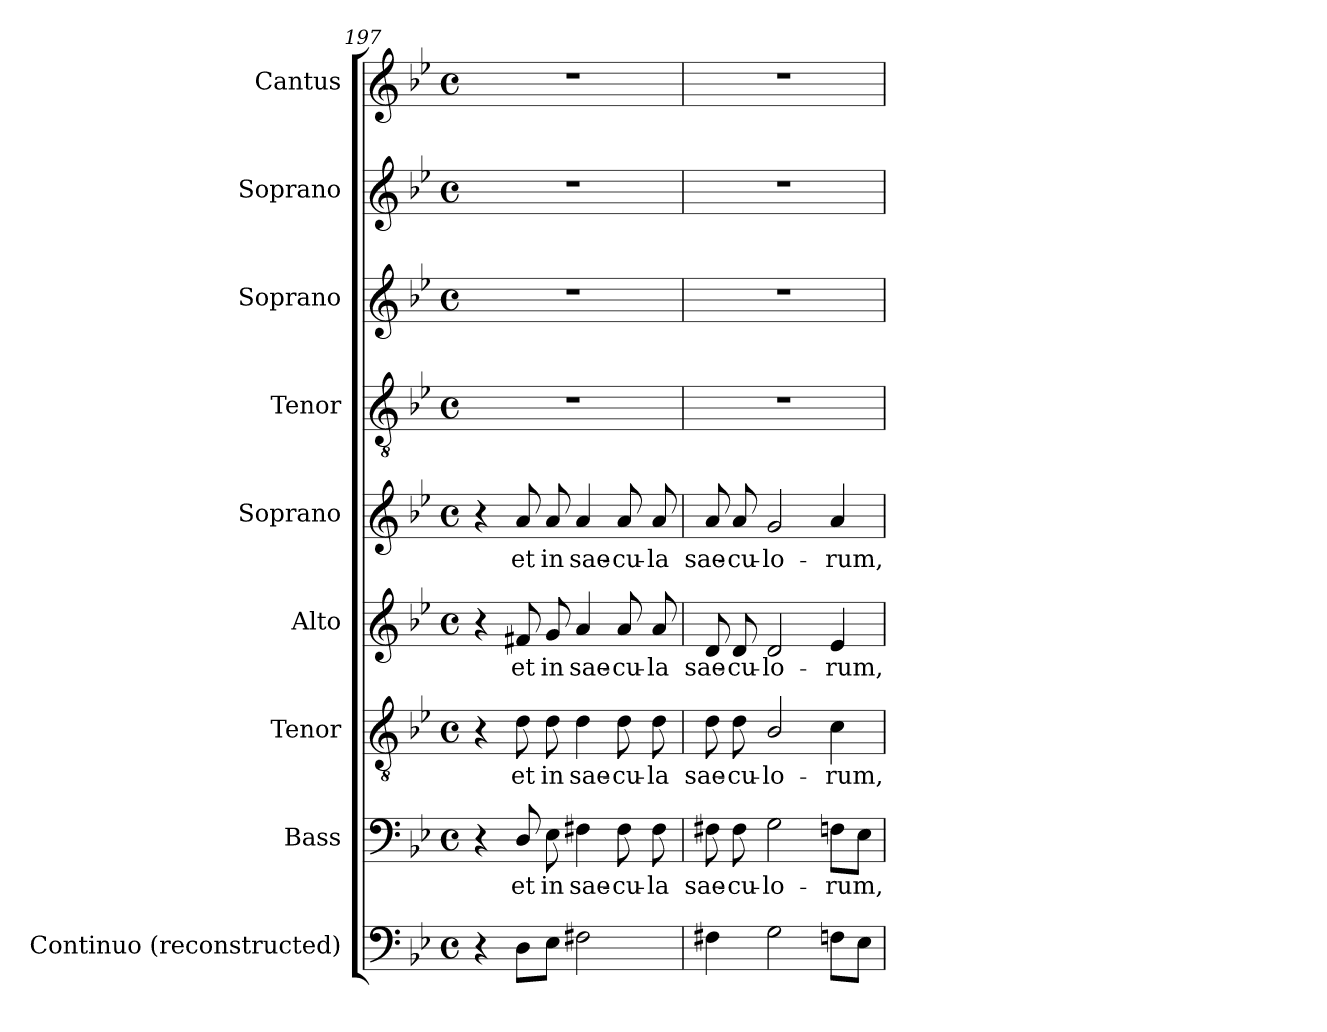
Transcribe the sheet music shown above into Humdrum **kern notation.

**kern	**kern	**text	**kern	**text	**kern	**text	**kern	**text	**kern	**kern	**kern	**kern
*part9	*part8	*part8	*part7	*part7	*part6	*part6	*part5	*part5	*part4	*part3	*part2	*part1
*staff9	*staff8	*staff8	*staff7	*staff7	*staff6	*staff6	*staff5	*staff5	*staff4	*staff3	*staff2	*staff1
*I"Continuo (reconstructed)	*I"Bass	*	*I"Tenor	*	*I"Alto	*	*I"Soprano	*	*I"Tenor	*I"Soprano	*I"Soprano	*I"Cantus
*I'Cont.	*I'B.	*	*I'T.	*	*I'A.	*	*I'S.	*	*I'T.	*I'S.	*I'S.	*
!!LO:PB:g=z
*clefF4	*clefF4	*	*clefGv2	*	*clefG2	*	*clefG2	*	*clefGv2	*clefG2	*clefG2	*clefG2
*	*	*	*ITrd7c12	*	*	*	*	*	*ITrd7c12	*	*	*
*k[b-e-]	*k[b-e-]	*	*k[b-e-]	*	*k[b-e-]	*	*k[b-e-]	*	*k[b-e-]	*k[b-e-]	*k[b-e-]	*k[b-e-]
*g:	*g:	*	*g:	*	*g:	*	*g:	*	*g:	*g:	*g:	*g:
*M4/4	*M4/4	*	*M4/4	*	*M4/4	*	*M4/4	*	*M4/4	*M4/4	*M4/4	*M4/4
*met(c)	*met(c)	*	*met(c)	*	*met(c)	*	*met(c)	*	*met(c)	*met(c)	*met(c)	*met(c)
=197	=197	=197	=197	=197	=197	=197	=197	=197	=197	=197	=197	=197
4r	4r	.	4r	.	4r	.	4r	.	1r	1r	1r	1r
!	!	!LO:LY:b:color=#000000	!	!	!	!	!	!	!	!	!	!
!	!	!	!	!LO:LY:b:color=#000000	!	!	!	!	!	!	!	!
!	!	!	!	!	!	!LO:LY:b:color=#000000	!	!	!	!	!	!
!	!	!	!	!	!	!	!	!LO:LY:b:color=#000000	!	!	!	!
8Di\L	8Di/	et	8Di\	et	8f#Xi/	et	8ai/	et	.	.	.	.
!	!	!LO:LY:b:color=#000000	!	!	!	!	!	!	!	!	!	!
!	!	!	!	!LO:LY:b:color=#000000	!	!	!	!	!	!	!	!
!	!	!	!	!	!	!LO:LY:b:color=#000000	!	!	!	!	!	!
!	!	!	!	!	!	!	!	!LO:LY:b:color=#000000	!	!	!	!
8E-i\J	8E-i\	in	8Di\	in	8gi/	in	8ai/	in	.	.	.	.
!	!	!LO:LY:b:color=#000000	!	!	!	!	!	!	!	!	!	!
!	!	!	!	!LO:LY:b:color=#000000	!	!	!	!	!	!	!	!
!	!	!	!	!	!	!LO:LY:b:color=#000000	!	!	!	!	!	!
!	!	!	!	!	!	!	!	!LO:LY:b:color=#000000	!	!	!	!
2F#Xi\	4F#Xi\	sae-	4Di\	sae-	4ai/	sae-	4ai/	sae-	.	.	.	.
!	!	!LO:LY:b:color=#000000	!	!	!	!	!	!	!	!	!	!
!	!	!	!	!LO:LY:b:color=#000000	!	!	!	!	!	!	!	!
!	!	!	!	!	!	!LO:LY:b:color=#000000	!	!	!	!	!	!
!	!	!	!	!	!	!	!	!LO:LY:b:color=#000000	!	!	!	!
.	8F#i\	-cu-	8Di\	-cu-	8ai/	-cu-	8ai/	-cu-	.	.	.	.
!	!	!LO:LY:b:color=#000000	!	!	!	!	!	!	!	!	!	!
!	!	!	!	!LO:LY:b:color=#000000	!	!	!	!	!	!	!	!
!	!	!	!	!	!	!LO:LY:b:color=#000000	!	!	!	!	!	!
!	!	!	!	!	!	!	!	!LO:LY:b:color=#000000	!	!	!	!
.	8F#i\	-la	8Di\	-la	8ai/	-la	8ai/	-la	.	.	.	.
=198	=198	=198	=198	=198	=198	=198	=198	=198	=198	=198	=198	=198
!	!	!LO:LY:b:color=#000000	!	!	!	!	!	!	!	!	!	!
!	!	!	!	!LO:LY:b:color=#000000	!	!	!	!	!	!	!	!
!	!	!	!	!	!	!LO:LY:b:color=#000000	!	!	!	!	!	!
!	!	!	!	!	!	!	!	!LO:LY:b:color=#000000	!	!	!	!
4F#Xi\	8F#Xi\	sae-	8Di\	sae-	8di/	sae-	8ai/	sae-	1r	1r	1r	1r
!	!	!LO:LY:b:color=#000000	!	!	!	!	!	!	!	!	!	!
!	!	!	!	!LO:LY:b:color=#000000	!	!	!	!	!	!	!	!
!	!	!	!	!	!	!LO:LY:b:color=#000000	!	!	!	!	!	!
!	!	!	!	!	!	!	!	!LO:LY:b:color=#000000	!	!	!	!
.	8F#i\	-cu-	8Di\	-cu-	8di/	-cu-	8ai/	-cu-	.	.	.	.
!	!	!LO:LY:b:color=#000000	!	!	!	!	!	!	!	!	!	!
!	!	!	!	!LO:LY:b:color=#000000	!	!	!	!	!	!	!	!
!	!	!	!	!	!	!LO:LY:b:color=#000000	!	!	!	!	!	!
!	!	!	!	!	!	!	!	!LO:LY:b:color=#000000	!	!	!	!
2Gi\	2Gi\	-lo-	2BB-i/	-lo-	2di/	-lo-	2gi/	-lo-	.	.	.	.
!	!	!LO:LY:b:color=#000000	!	!	!	!	!	!	!	!	!	!
!	!	!	!	!LO:LY:b:color=#000000	!	!	!	!	!	!	!	!
!	!	!	!	!	!	!LO:LY:b:color=#000000	!	!	!	!	!	!
!	!	!	!	!	!	!	!	!LO:LY:b:color=#000000	!	!	!	!
8Fni\L	8Fni\L	-rum,	4Ci\	-rum,	4e-i/	-rum,	4ai/	-rum,	.	.	.	.
8E-i\J	8E-i\J	.	.	.	.	.	.	.	.	.	.	.
=	=	=	=	=	=	=	=	=	=	=	=	=
*-	*-	*-	*-	*-	*-	*-	*-	*-	*-	*-	*-	*-
